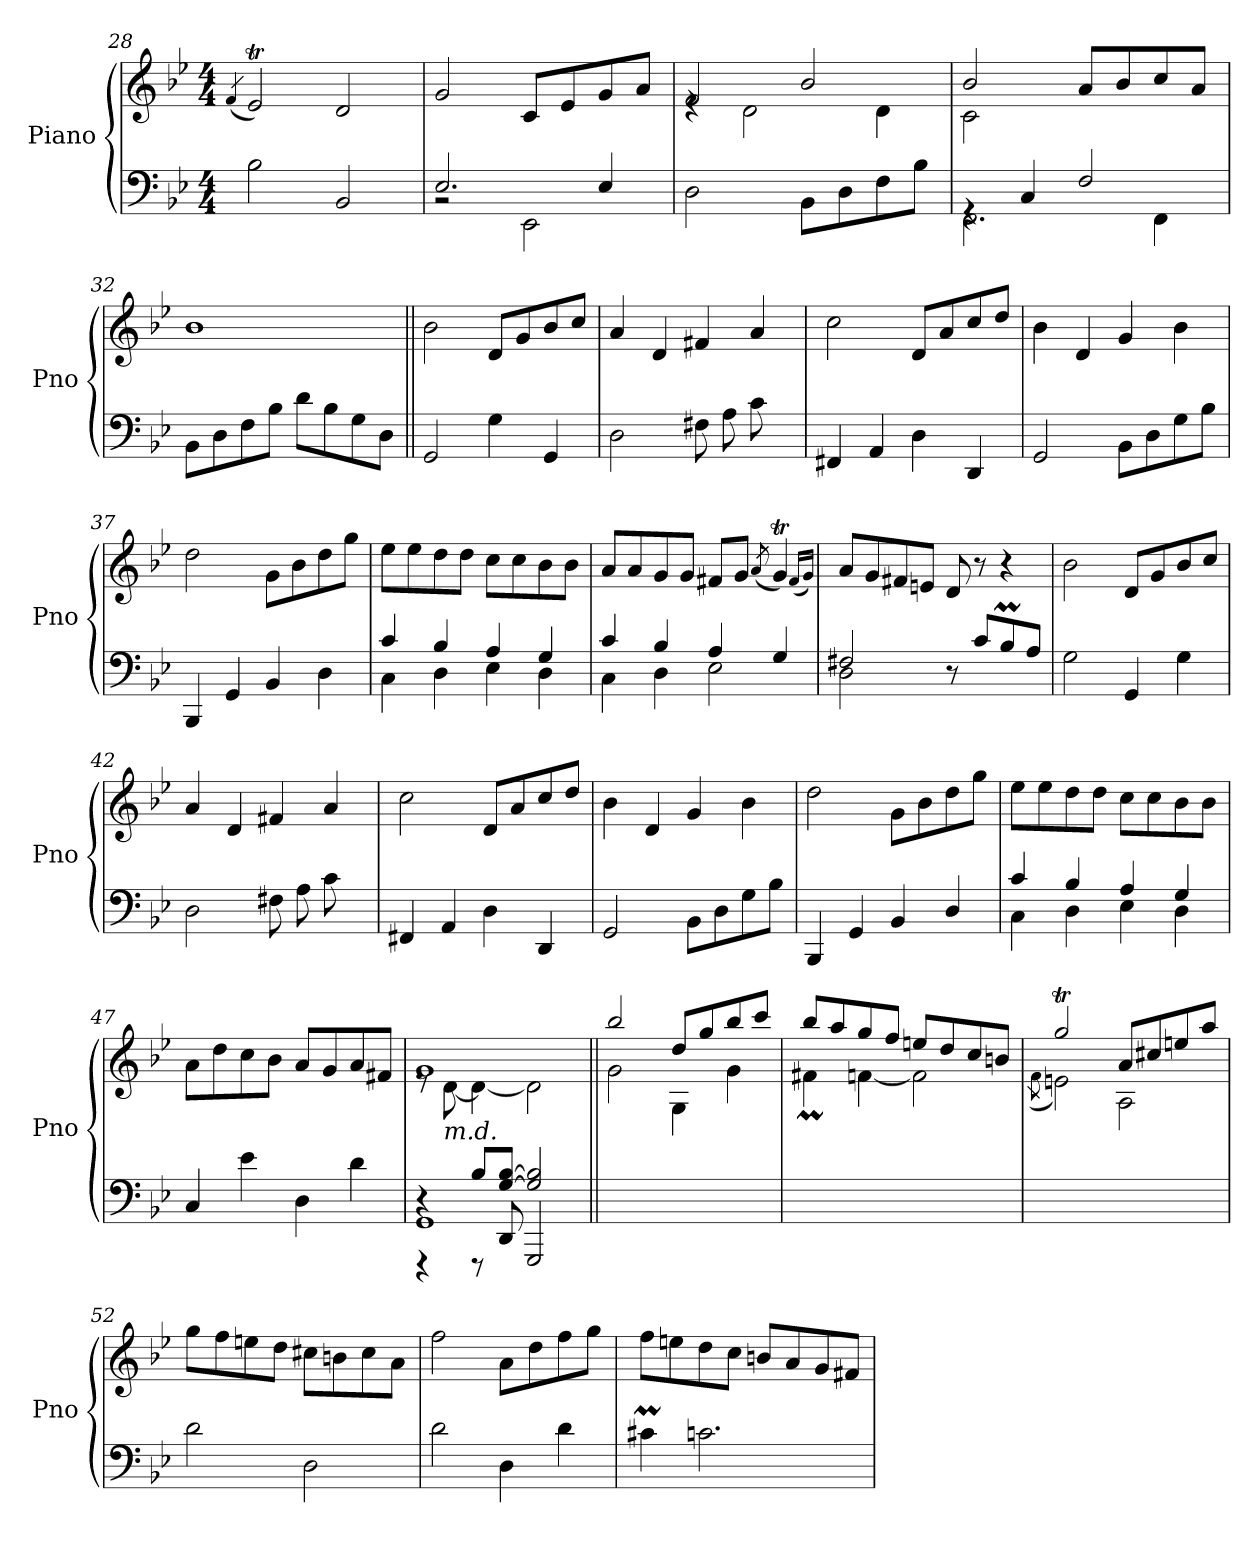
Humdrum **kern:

**kern	**kern
*part1	*part1
*staff2	*staff1
*I"Piano	*
*I'Pno	*
*clefF4	*clefG2
*k[b-e-]	*k[b-e-]
*M4/4	*M4/4
=28	=28
.	(<4qf/
2B-\	2e-T/)
2BB-/	2d/
=29	=29
*^	*
2.E-/	2rBB	2g/
.	2EE-\	8c/L
.	.	8e-/
4E-/	.	8g/
.	.	8a/J
*v	*v	*
=30	=30
*	*^
2D\	2f/	4re
.	.	2d\
8BB-\L	2b-/	.
8D\	.	.
8F\	.	4d\
8B-\J	.	.
=31	=31	=31
*^	*	*
4rGG	2.FF\	2b-/	2c\
4C/	.	.	.
2F/	.	8a/L	2ryy
.	.	8b-/	.
.	4FF\	8cc/	.
.	.	8a/J	.
*v	*v	*	*
*	*v	*v
!!LO:LB:g=z
=32	=32
8BB-\L	1b-
8D\	.
8F\	.
8B-\J	.
8d\L	.
8B-\	.
8G\	.
8D\J	.
=33||	=33||
2GG/	2b-\
4G\	8d/L
.	8g/
4GG/	8b-/
.	8cc/J
=34	=34
*	*^
2D\	4a/	2..ryy
.	4d/	.
8F#X\L	4f#X/	.
8A\	.	.
8c\	4a/	.
8ryy	.	8e-\J
*	*v	*v
=35	=35
4FF#X/	2cc\
4AA/	.
4D\	8d/L
.	8a/
4DD/	8cc/
.	8dd/J
=36	=36
2GG/	4b-\
.	4d/
8BB-\L	4g/
8D\	.
8G\	4b-\
8B-\J	.
=37	=37
4BBB-/	2dd\
4GG/	.
4BB-/	8g\L
.	8b-\
4D\	8dd\
.	8gg\J
!!LO:PB:g=z
=38	=38
*^	*
4c/	4C\	8ee-\L
.	.	8ee-\
4B-/	4D\	8dd\
.	.	8dd\J
4A/	4E-\	8cc\L
.	.	8cc\
4G/	4D\	8b-\
.	.	8b-\J
=39	=39	=39
4c/	4C\	8a/L
.	.	8a/
4B-/	4D\	8g/
.	.	8g/J
4A/	2E-\	8f#X/L
.	.	8g/J
.	.	(<8qa/
4G/	.	4gT/)
.	.	(<16qf#/LL
.	.	16qg/JJ)
=40	=40	=40
2F#X/	2D\	8a/L
.	.	8g/
.	.	8f#X/
.	.	8en/J
8r	2ryy	8d/
8c/L	.	8r
8B-M/	.	4r
8A/J	.	.
*v	*v	*
=41	=41
2G\	2b-\
4GG/	8d/L
.	8g/
4G\	8b-/
.	8cc/J
=42	=42
*	*^
2D\	4a/	2..ryy
.	4d/	.
8F#X\L	4f#X/	.
8A\	.	.
8c\	4a/	.
8ryy	.	8e-\J
*	*v	*v
=43	=43
4FF#X/	2cc\
4AA/	.
4D\	8d/L
.	8a/
4DD/	8cc/
.	8dd/J
!!LO:LB:g=z
=44	=44
2GG/	4b-\
.	4d/
8BB-\L	4g/
8D\	.
8G\	4b-\
8B-\J	.
=45	=45
4BBB-/	2dd\
4GG/	.
4BB-/	8g\L
.	8b-\
4D/	8dd\
.	8gg\J
=46	=46
*^	*
4c/	4C\	8ee-\L
.	.	8ee-\
4B-/	4D\	8dd\
.	.	8dd\J
4A/	4E-\	8cc\L
.	.	8cc\
4G/	4D\	8b-\
.	.	8b-\J
*v	*v	*
=47	=47
4C/	8a\L
.	8dd\
4e-\	8cc\
.	8b-\J
4D\	8a/L
.	8g/
4d\	8a/
.	8f#X/J
=48	=48
*^	*^
*	*^	*	*
4rFFF	1GG	4r	1g	8re
!	!	!	!	!LO:TX:b:i:t=m.d.
.	.	.	.	[8d\
8B-/L	.	8rFFF	.	4d\_
[8G/ [8B-/J	.	8DD/	.	.
2G/] 2B-/]	.	2GGG/	.	2d\]
*v	*v	*v	*	*
=49||	=49||	=49||
1ryy	2bb-/	2g\
.	8dd/L	4G\
.	8gg/	.
.	8bb-/	4g\
.	8ccc/J	.
!!LO:LB:g=z	!!
=50	=50	=50
1ryy	8bb-/L	4f#Xm\
.	8aa/	.
.	8gg/	[4fn\
.	8ff/J	.
.	8een/L	2f\]
.	8dd/	.
.	8cc/	.
.	8bn/J	.
=51	=51	=51
.	.	(>8qf\
1ryy	2ggT/	2en\)
.	8a/L	2A\
.	8cc#X/	.
.	8een/	.
.	8aa/J	.
*	*v	*v
=52	=52
2d\	8gg\L
.	8ff\
.	8een\
.	8dd\J
2D\	8cc#X\L
.	8bn\
.	8cc#\
.	8a\J
=53	=53
2d\	2ff\
4D\	8a\L
.	8dd\
4d\	8ff\
.	8gg\J
=54	=54
4c#Xm\	8ff\L
.	8een\
2.cn\	8dd\
.	8cc\J
.	8bn/L
.	8a/
.	8g/
.	8f#X/J
=	=
*-	*-
